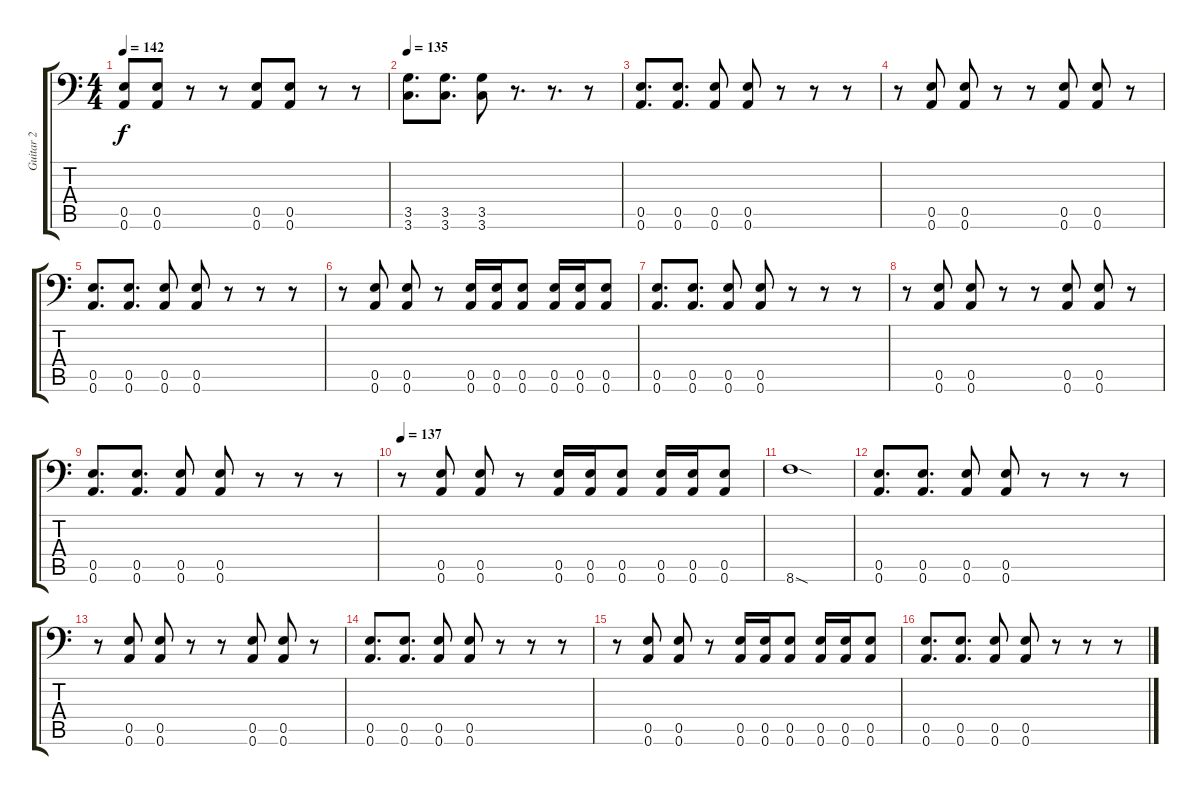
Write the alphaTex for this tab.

\track ("Guitar 2" "Guitar 2") {instrument distortionguitar}
\staff {score tabs}
\tuning (B3 Gb3 D3 A2 E2 A1) {hide}
\ts (4 4)
\tempo 142
\clef f4
\ks c
(0.5 0.6).8{dy f} (0.5 0.6).8 r.8 r.8 (0.5 0.6).8 (0.5 0.6).8 r.8 r.8 |
\tempo 135
(3.5 3.6).8{d} (3.5 3.6).8{d} (3.5 3.6).8 r.8{d} r.8{d} r.8 |
(0.5 0.6).8{d} (0.5 0.6).8{d} (0.5 0.6).8 (0.5 0.6).8 r.8 r.8 r.8 |
r.8 (0.5 0.6).8 (0.5 0.6).8 r.8 r.8 (0.5 0.6).8 (0.5 0.6).8 r.8 |
(0.5 0.6).8{d} (0.5 0.6).8{d} (0.5 0.6).8 (0.5 0.6).8 r.8 r.8 r.8 |
r.8 (0.5 0.6).8 (0.5 0.6).8 r.8 (0.5 0.6).16 (0.5 0.6).16 (0.5 0.6).8 (0.5 0.6).16 (0.5 0.6).16 (0.5 0.6).8 |
(0.5 0.6).8{d} (0.5 0.6).8{d} (0.5 0.6).8 (0.5 0.6).8 r.8 r.8 r.8 |
r.8 (0.5 0.6).8 (0.5 0.6).8 r.8 r.8 (0.5 0.6).8 (0.5 0.6).8 r.8 |
(0.5 0.6).8{d} (0.5 0.6).8{d} (0.5 0.6).8 (0.5 0.6).8 r.8 r.8 r.8 |
\tempo 137
r.8 (0.5 0.6).8 (0.5 0.6).8 r.8 (0.5 0.6).16 (0.5 0.6).16 (0.5 0.6).8 (0.5 0.6).16 (0.5 0.6).16 (0.5 0.6).8 |
8.6{sod}.1 |
(0.5 0.6).8{d} (0.5 0.6).8{d} (0.5 0.6).8 (0.5 0.6).8 r.8 r.8 r.8 |
r.8 (0.5 0.6).8 (0.5 0.6).8 r.8 r.8 (0.5 0.6).8 (0.5 0.6).8 r.8 |
(0.5 0.6).8{d} (0.5 0.6).8{d} (0.5 0.6).8 (0.5 0.6).8 r.8 r.8 r.8 |
r.8 (0.5 0.6).8 (0.5 0.6).8 r.8 (0.5 0.6).16 (0.5 0.6).16 (0.5 0.6).8 (0.5 0.6).16 (0.5 0.6).16 (0.5 0.6).8 |
(0.5 0.6).8{d} (0.5 0.6).8{d} (0.5 0.6).8 (0.5 0.6).8 r.8 r.8 r.8
